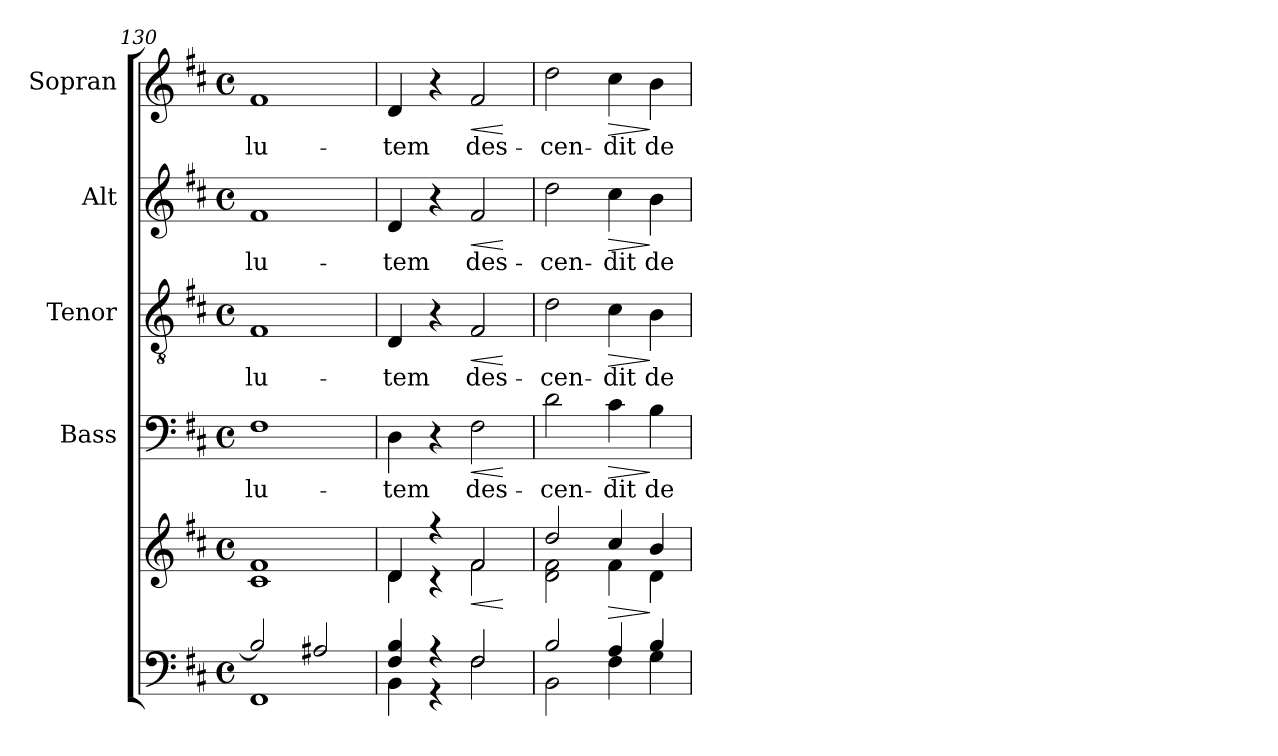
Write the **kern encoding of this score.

**kern	**kern	**dynam	**kern	**text	**dynam	**kern	**text	**dynam	**kern	**text	**dynam	**kern	**text	**dynam
*part5	*part5	*part5	*part4	*part4	*part4	*part3	*part3	*part3	*part2	*part2	*part2	*part1	*part1	*part1
*staff6	*staff5	*staff5/6	*staff4	*staff4	*staff4	*staff3	*staff3	*staff3	*staff2	*staff2	*staff2	*staff1	*staff1	*staff1
*	*	*	*I"Bass	*	*	*I"Tenor	*	*	*I"Alt	*	*	*I"Sopran	*	*
*	*	*	*I'B.	*	*	*I'T.	*	*	*I'A.	*	*	*I'S.	*	*
*clefF4	*clefG2	*	*clefF4	*	*	*clefGv2	*	*	*clefG2	*	*	*clefG2	*	*
*k[f#c#]	*k[f#c#]	*	*k[f#c#]	*	*	*k[f#c#]	*	*	*k[f#c#]	*	*	*k[f#c#]	*	*
*D:	*D:	*	*D:	*	*	*D:	*	*	*D:	*	*	*D:	*	*
*M4/4	*M4/4	*	*M4/4	*	*	*M4/4	*	*	*M4/4	*	*	*M4/4	*	*
*met(c)	*met(c)	*	*met(c)	*	*	*met(c)	*	*	*met(c)	*	*	*met(c)	*	*
=130	=130	=130	=130	=130	=130	=130	=130	=130	=130	=130	=130	=130	=130	=130
*^	*^	*	*	*	*	*	*	*	*	*	*	*	*	*
!	!	!	!	!	!	!LO:LY:b	!	!	!LO:LY:b	!	!	!LO:LY:b	!	!	!LO:LY:b	!
2B/]	1FF#	1f#	1c#	.	1F#	-lu-	.	1F#	-lu-	.	1f#	-lu-	.	1f#	-lu-	.
2A#X/	.	.	.	.	.	.	.	.	.	.	.	.	.	.	.	.
=131	=131	=131	=131	=131	=131	=131	=131	=131	=131	=131	=131	=131	=131	=131	=131	=131
!	!	!	!	!	!	!LO:LY:b	!	!	!LO:LY:b	!	!	!LO:LY:b	!	!	!LO:LY:b	!
4F#/ 4B/	4BB\	4d/	4d\	.	4D\	-tem	.	4D/	-tem	.	4d/	-tem	.	4d/	-tem	.
4r	4r	4r	4r	.	4r	.	.	4r	.	.	4r	.	.	4r	.	.
!	!	!	!	!LO:HP:b	!	!LO:LY:b	!LO:HP:b	!	!LO:LY:b	!LO:HP:b	!	!LO:LY:b	!LO:HP:b	!	!LO:LY:b	!LO:HP:b
2F#/	2F#\	2f#/	2f#\	<	2F#\	des-	<	2F#/	des-	<	2f#/	des-	<	2f#/	des-	<
*v	*v	*	*	*	*	*	*	*	*	*	*	*	*	*	*	*
*	*v	*v	*	*	*	*	*	*	*	*	*	*	*	*	*
.	.	[	.	.	[	.	.	[	.	.	[	.	.	[
=132	=132	=132	=132	=132	=132	=132	=132	=132	=132	=132	=132	=132	=132	=132
*^	*^	*	*	*	*	*	*	*	*	*	*	*	*	*
!	!	!	!	!	!	!LO:LY:b	!	!	!LO:LY:b	!	!	!LO:LY:b	!	!	!LO:LY:b	!
2B/	2BB\	2dd/	2d\ 2f#\	.	2d\	-cen-	.	2d\	-cen-	.	2dd\	-cen-	.	2dd\	-cen-	.
!	!	!	!	!LO:HP:b	!	!LO:LY:b	!LO:HP:b	!	!LO:LY:b	!LO:HP:b	!	!LO:LY:b	!LO:HP:b	!	!LO:LY:b	!LO:HP:b
4A/	4F#\	4cc#/	4f#\	>	4c#\	-dit	>	4c#\	-dit	>	4cc#\	-dit	>	4cc#\	-dit	>
!	!	!	!	!	!	!LO:LY:b	!	!	!LO:LY:b	!	!	!LO:LY:b	!	!	!LO:LY:b	!
4B/	4G\	4b/	4d\	]	4B\	de	]	4B\	de	]	4b\	de	]	4b\	de	]
*v	*v	*	*	*	*	*	*	*	*	*	*	*	*	*	*	*
*	*v	*v	*	*	*	*	*	*	*	*	*	*	*	*	*
=	=	=	=	=	=	=	=	=	=	=	=	=	=	=
*-	*-	*-	*-	*-	*-	*-	*-	*-	*-	*-	*-	*-	*-	*-
